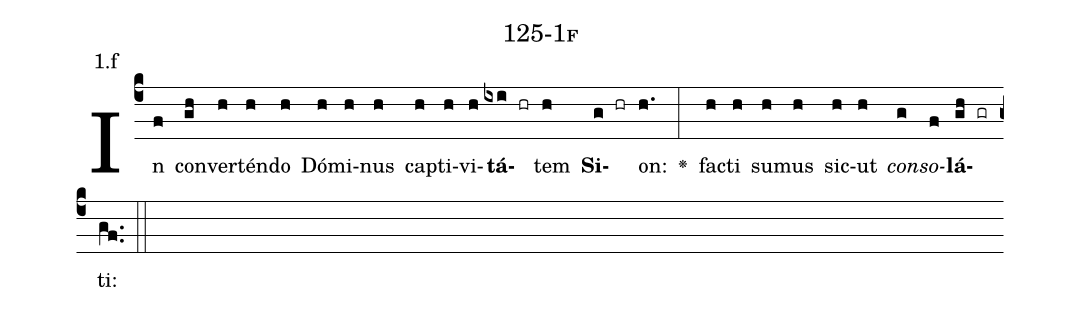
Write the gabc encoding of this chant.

name: 125-1f;
annotation: 1.f;
%%
(c4)In(f) con(gh)ver(h)tén(h)do(h) Dó(h)mi(h)nus(h) cap(h)ti(h)vi(h)<b>tá</b>(ixi hr)tem(h) <b>Si</b>(g hr)on:(h.) <v>\greheightstar</v>(:) fac(h)ti(h) su(h)mus(h) sic(h)ut(h) <i>con</i>(g)<i>so</i>(f)<b>lá</b>(gh gr)ti:(gf..) (::)


%E(h) u(h) o(g) u(f) a(gh) e.(gf..) (::)
